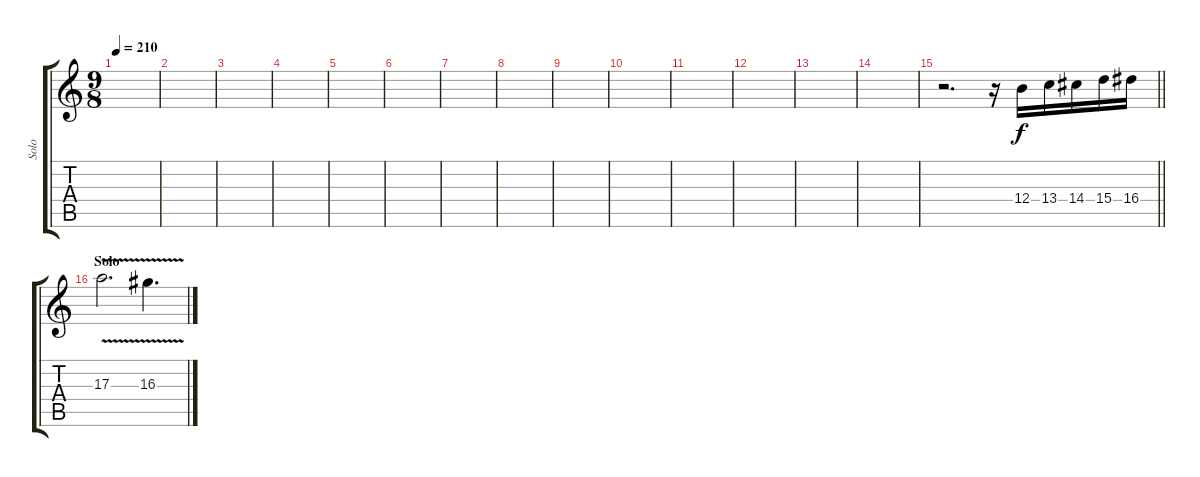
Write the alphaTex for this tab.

\track ("Solo" "Solo") {instrument distortionguitar}
\staff {score tabs}
\tuning (Db4 Ab3 E3 B2 Gb2 Db2) {hide}
\ts (9 8)
\tempo 210
\clef g2
\ks c
|
|
|
|
|
|
|
|
|
|
|
|
|
|
\barLineRight lightlight
r.2{d} r.16 12.4.16 13.4.16 14.4.16 15.4.16 16.4.16 |
\section ("" "Solo")
17.3{v}.2{d} 16.3{v}.4{d}
